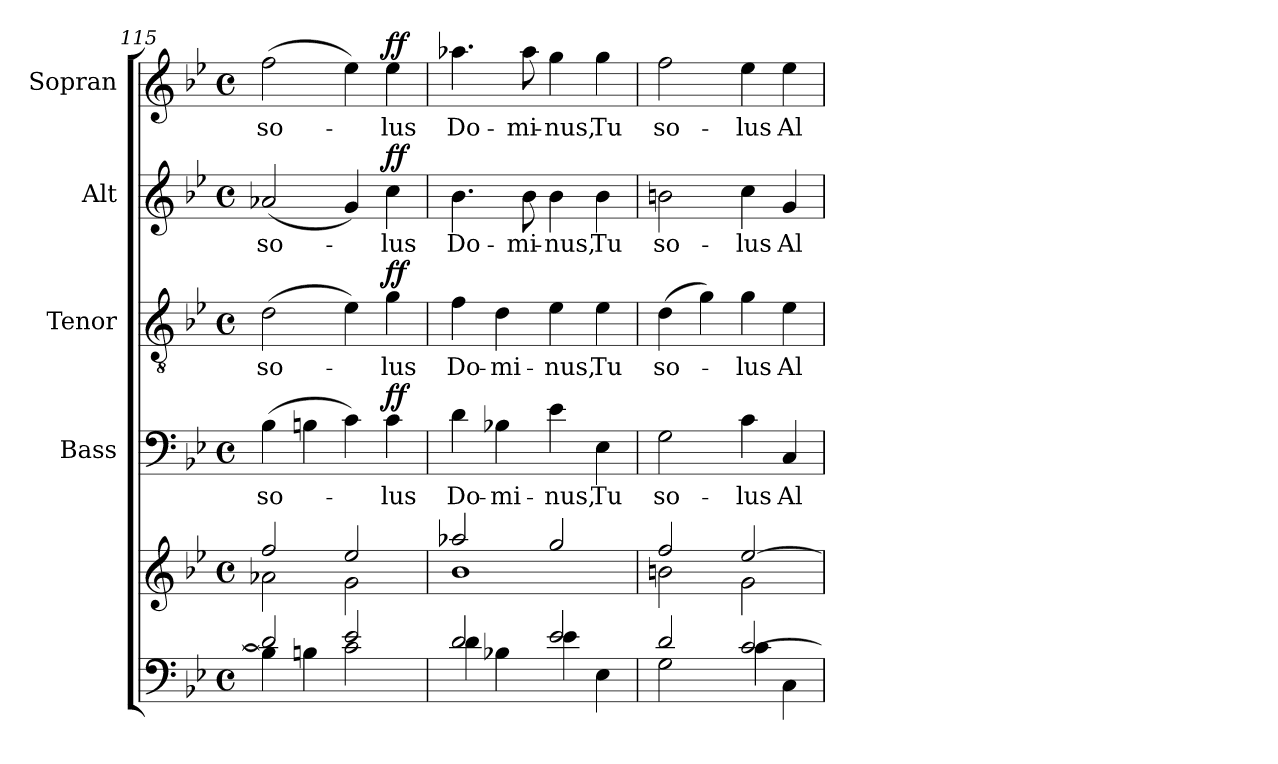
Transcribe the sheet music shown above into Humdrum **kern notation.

**kern	**kern	**kern	**text	**dynam	**kern	**text	**dynam	**kern	**text	**dynam	**kern	**text	**dynam
*part5	*part5	*part4	*part4	*part4	*part3	*part3	*part3	*part2	*part2	*part2	*part1	*part1	*part1
*staff6	*staff5	*staff4	*staff4	*staff4	*staff3	*staff3	*staff3	*staff2	*staff2	*staff2	*staff1	*staff1	*staff1
*	*	*I"Bass	*	*	*I"Tenor	*	*	*I"Alt	*	*	*I"Sopran	*	*
*	*	*I'B.	*	*	*I'T.	*	*	*I'A.	*	*	*I'S.	*	*
!!LO:LB:g=z
*clefF4	*clefG2	*clefF4	*	*	*clefGv2	*	*	*clefG2	*	*	*clefG2	*	*
*k[b-e-]	*k[b-e-]	*k[b-e-]	*	*	*k[b-e-]	*	*	*k[b-e-]	*	*	*k[b-e-]	*	*
*B-:	*B-:	*B-:	*	*	*B-:	*	*	*B-:	*	*	*B-:	*	*
*M4/4	*M4/4	*M4/4	*	*	*M4/4	*	*	*M4/4	*	*	*M4/4	*	*
*met(c)	*met(c)	*met(c)	*	*	*met(c)	*	*	*met(c)	*	*	*met(c)	*	*
=115	=115	=115	=115	=115	=115	=115	=115	=115	=115	=115	=115	=115	=115
*^	*^	*	*	*	*	*	*	*	*	*	*	*	*
!	!	!	!	!	!LO:LY:b	!	!	!LO:LY:b	!	!	!LO:LY:b	!	!	!LO:LY:b	!
2d/]	4B-\]	2ff/	2a-X\	(>4B-\	so-	.	(>2d\	so-	.	(<2a-X/	so-	.	(>2ff\	so-	.
.	4Bn\	.	.	4Bn\	.	.	.	.	.	.	.	.	.	.	.
2e-/	2c\	2ee-/	2g\	4c\)	.	.	4e-\)	.	.	4g/)	.	.	4ee-\)	.	.
!	!	!	!	!	!LO:LY:b	!LO:DY:a	!	!LO:LY:b	!LO:DY:a	!	!LO:LY:b	!LO:DY:a	!	!LO:LY:b	!LO:DY:a
.	.	.	.	4c\	-lus	ff	4g\	-lus	ff	4cc\	-lus	ff	4ee-\	-lus	ff
=116	=116	=116	=116	=116	=116	=116	=116	=116	=116	=116	=116	=116	=116	=116	=116
!	!	!	!	!	!LO:LY:b	!	!	!LO:LY:b	!	!	!LO:LY:b	!	!	!LO:LY:b	!
2d/	4d\	2aa-X/	1b-	4d\	Do-	.	4f\	Do-	.	4.b-\	Do-	.	4.aa-X\	Do-	.
!	!	!	!	!	!LO:LY:b	!	!	!LO:LY:b	!	!	!	!	!	!	!
.	4B-X\	.	.	4B-X\	-mi-	.	4d\	-mi-	.	.	.	.	.	.	.
!	!	!	!	!	!	!	!	!	!	!	!LO:LY:b	!	!	!LO:LY:b	!
.	.	.	.	.	.	.	.	.	.	8b-\	-mi-	.	8aa-\	-mi-	.
!	!	!	!	!	!LO:LY:b	!	!	!LO:LY:b	!	!	!LO:LY:b	!	!	!LO:LY:b	!
2e-/	4e-\	2gg/	.	4e-\	-nus,	.	4e-\	-nus,	.	4b-\	-nus,	.	4gg\	-nus,	.
!	!	!	!	!	!LO:LY:b	!	!	!LO:LY:b	!	!	!LO:LY:b	!	!	!LO:LY:b	!
.	4E-\	.	.	4E-\	Tu	.	4e-\	Tu	.	4b-\	Tu	.	4gg\	Tu	.
=117	=117	=117	=117	=117	=117	=117	=117	=117	=117	=117	=117	=117	=117	=117	=117
!	!	!	!	!	!LO:LY:b	!	!	!LO:LY:b	!	!	!LO:LY:b	!	!	!LO:LY:b	!
2d/	2G\	2ff/	2bn\	2G\	so-	.	(>4d\	so-	.	2bn\	so-	.	2ff\	so-	.
.	.	.	.	.	.	.	4g\)	.	.	.	.	.	.	.	.
!	!	!	!	!	!LO:LY:b	!	!	!LO:LY:b	!	!	!LO:LY:b	!	!	!LO:LY:b	!
[>2c/	4c\	[>2ee-/	2g\	4c\	-lus	.	4g\	-lus	.	4cc\	-lus	.	4ee-\	-lus	.
!	!	!	!	!	!LO:LY:b	!	!	!LO:LY:b	!	!	!LO:LY:b	!	!	!LO:LY:b	!
.	4C\	.	.	4C/	Al-	.	4e-\	Al-	.	4g/	Al-	.	4ee-\	Al-	.
*v	*v	*	*	*	*	*	*	*	*	*	*	*	*	*	*
*	*v	*v	*	*	*	*	*	*	*	*	*	*	*	*
=	=	=	=	=	=	=	=	=	=	=	=	=	=
*-	*-	*-	*-	*-	*-	*-	*-	*-	*-	*-	*-	*-	*-
